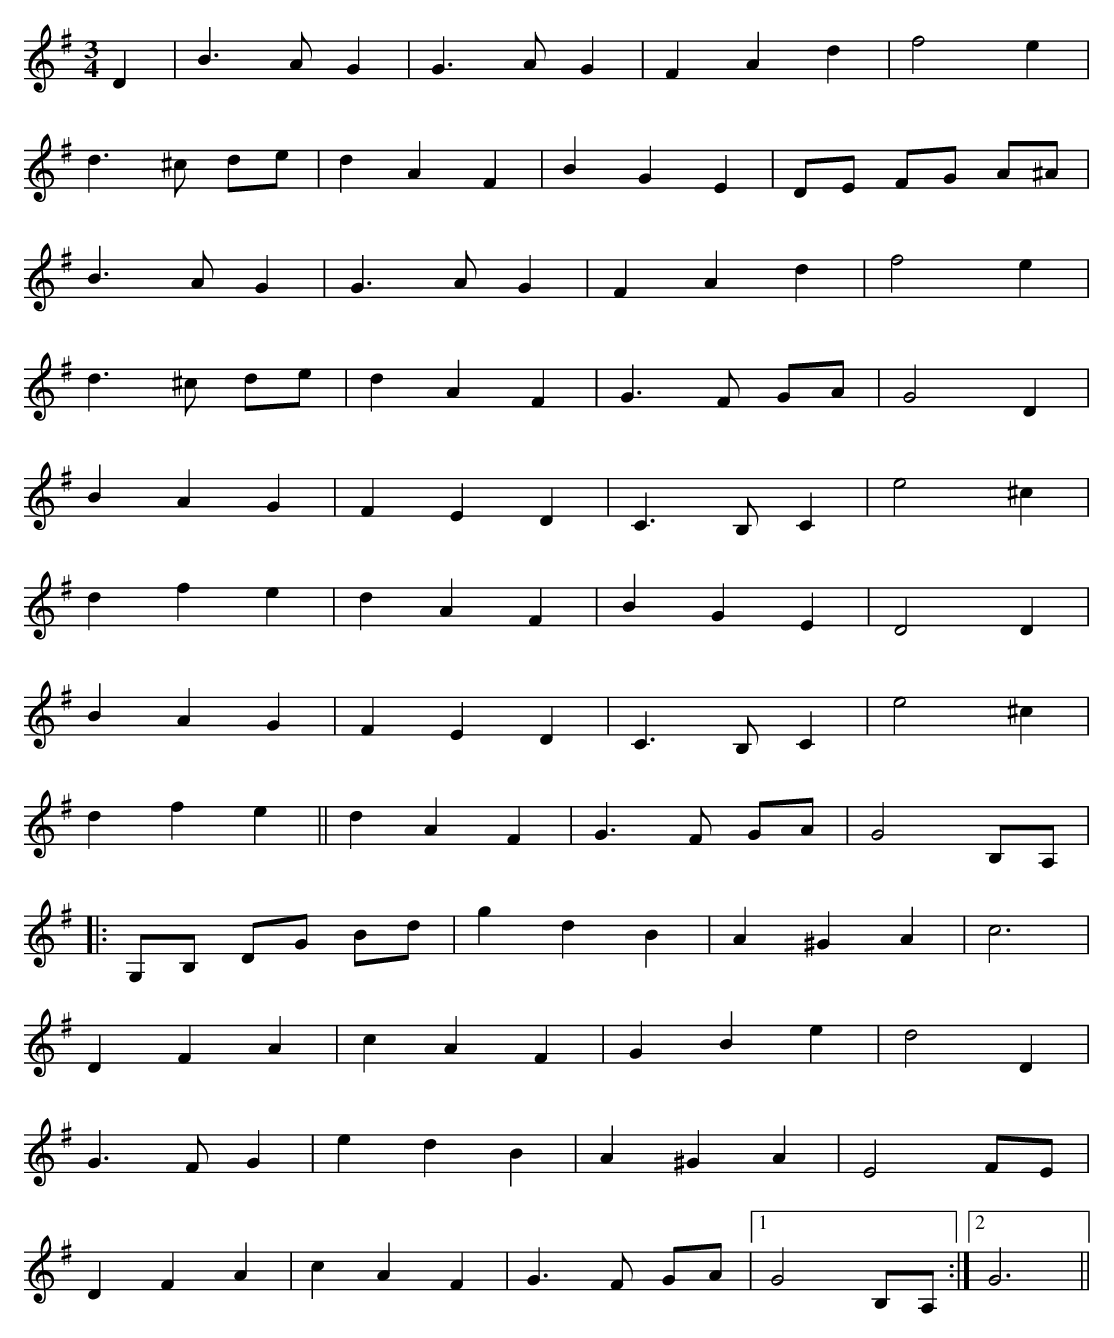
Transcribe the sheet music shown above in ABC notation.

X:1
M:3/4
K:G
D2|B3 A G2|G3 A G2|F2 A2 d2|f4 e2|
d3 ^c de|d2 A2 F2|B2 G2 E2|DE FG A^A|
B3 A G2|G3 A G2|F2 A2 d2|f4 e2|
d3 ^c de|d2 A2 F2|G3 F GA|G4 D2|
B2 A2 G2|F2 E2 D2|C3 B, C2|e4 ^c2|
d2 f2 e2|d2 A2 F2|B2 G2 E2|D4 D2|
B2 A2 G2|F2 E2 D2|C3 B, C2|e4 ^c2|
d2 f2 e2||d2 A2 F2|G3 F GA|G4 B,A,|
|:G,B, DG Bd|g2 d2 B2|A2 ^G2 A2|c6|
D2 F2 A2|c2 A2 F2|G2 B2 e2|d4 D2|
G3 F G2|e2 d2 B2|A2 ^G2 A2|E4 FE|
D2 F2 A2|c2 A2 F2|G3 F GA|1 G4 B,A,:|2 G6||
